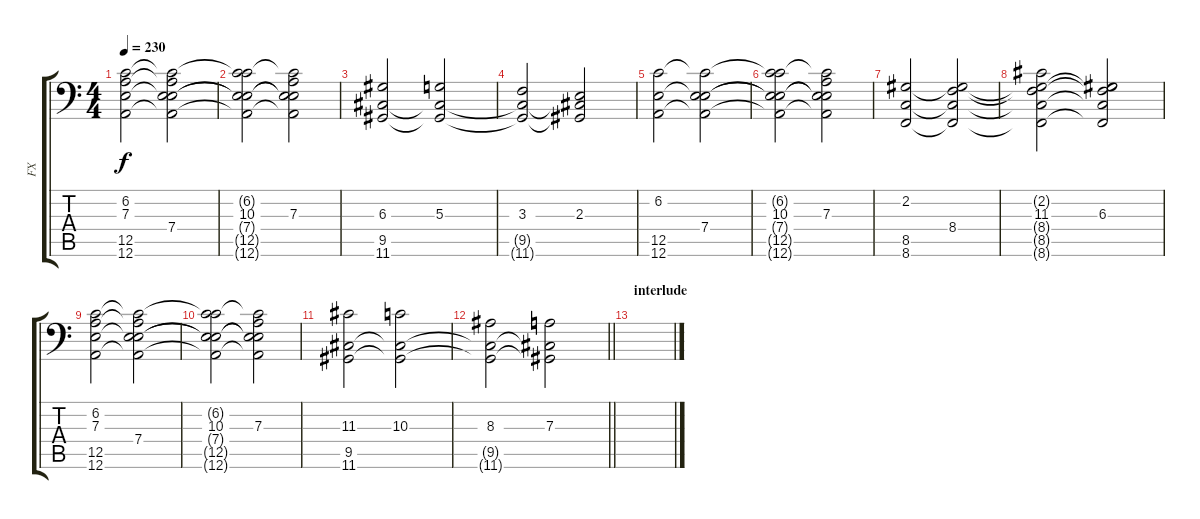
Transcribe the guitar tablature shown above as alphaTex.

\track ("FX" "FX") {instrument stringensemble1}
\staff {score tabs}
\tuning (B3 Gb3 D3 A2 E2 A1) {hide}
\ts (4 4)
\tempo 230
\clef f4
\ks c
(6.2 7.3 12.5 12.6).2{dy f} (6.2{t} 7.3{t} 7.4 12.5{t} 12.6{t}).2 |
(6.2{t} 10.3 7.4{t} 12.5{t} 12.6{t}).2 (6.2{t} 7.3 7.4{t} 12.5{t} 12.6{t}).2 |
(6.3 9.5 11.6).2 (5.3 9.5{t} 11.6{t}).2 |
(3.3 9.5{t} 11.6{t}).2 (2.3 9.5{t} 11.6{t}).2 |
(6.2 12.5 12.6).2 (6.2{t} 7.4 12.5{t} 12.6{t}).2 |
(6.2{t} 10.3 7.4{t} 12.5{t} 12.6{t}).2 (6.2{t} 7.3 7.4{t} 12.5{t} 12.6{t}).2 |
(2.2 8.5 8.6).2 (2.2{t} 8.4 8.5{t} 8.6{t}).2 |
(2.2{t} 11.3 8.4{t} 8.5{t} 8.6{t}).2 (2.2{t} 6.3 8.4{t} 8.5{t} 8.6{t}).2 |
(6.2 7.3 12.5 12.6).2 (6.2{t} 7.3{t} 7.4 12.5{t} 12.6{t}).2 |
(6.2{t} 10.3 7.4{t} 12.5{t} 12.6{t}).2 (6.2{t} 7.3 7.4{t} 12.5{t} 12.6{t}).2 |
(11.3 9.5 11.6).2 (10.3 9.5{t} 11.6{t}).2 |
\barLineRight lightlight
(8.3 9.5{t} 11.6{t}).2 (7.3 9.5{t} 11.6{t}).2 |
\section ("" "interlude")
